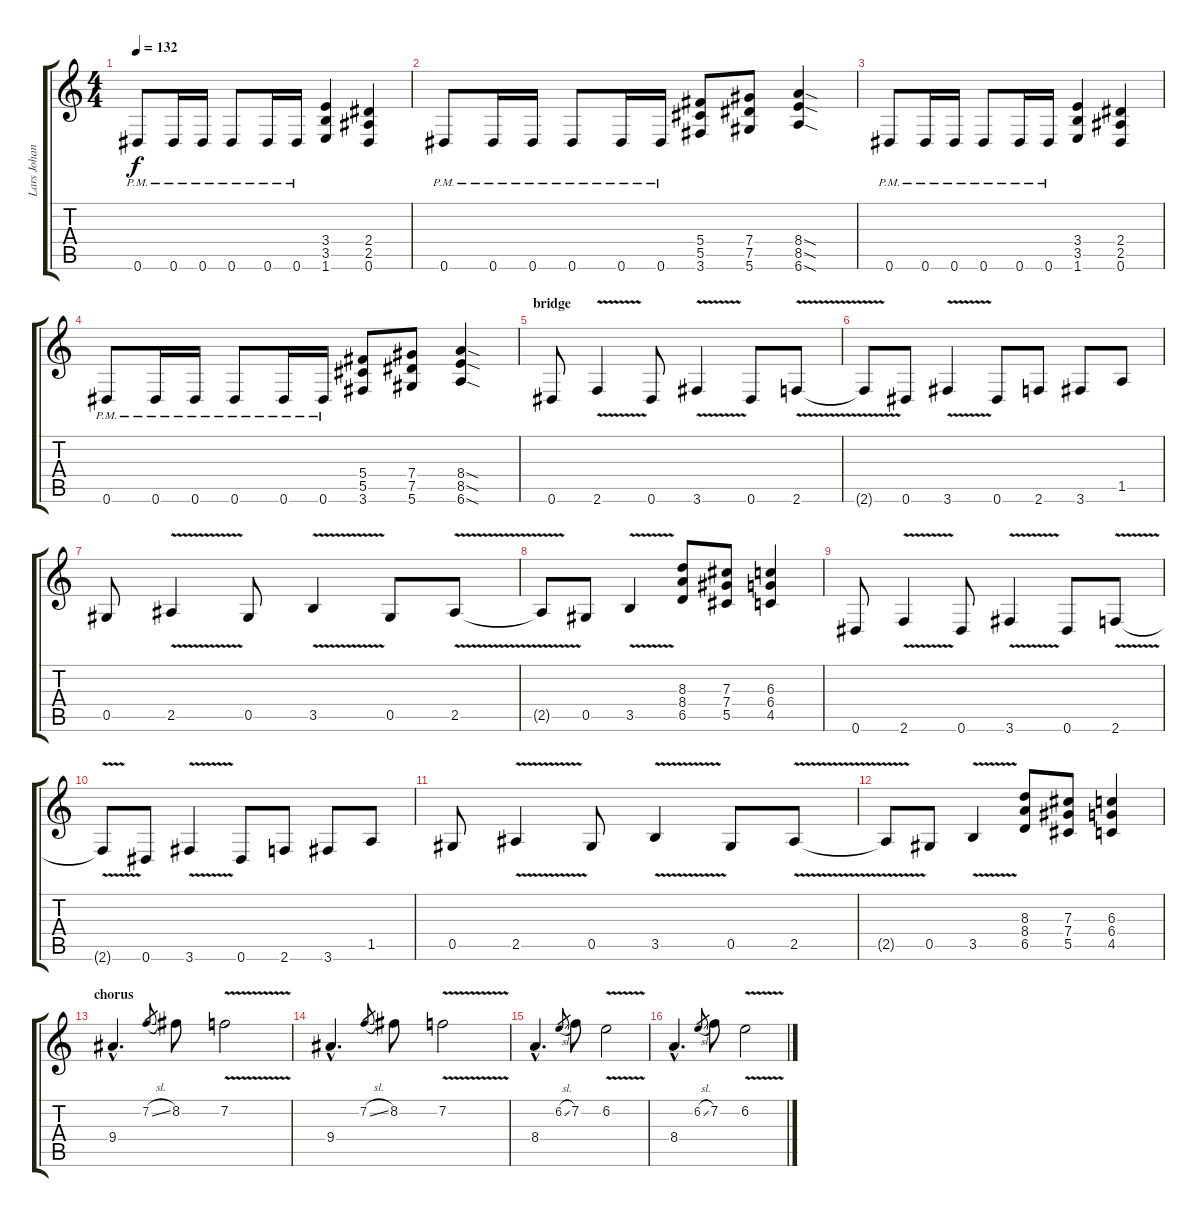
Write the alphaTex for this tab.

\track ("Lars Johansson" "Lars Johan") {instrument distortionguitar}
\staff {score tabs}
\tuning (Eb4 Bb3 Gb3 Db3 Ab2 Eb2) {hide}
\ts (4 4)
\tempo 132
\clef g2
\ks c
0.6{pm}.8{dy f} 0.6{pm}.16 0.6{pm}.16 0.6{pm}.8 0.6{pm}.16 0.6{pm}.16 (3.4 3.5 1.6).4 (2.4 2.5 0.6).4 |
0.6{pm}.8 0.6{pm}.16 0.6{pm}.16 0.6{pm}.8 0.6{pm}.16 0.6{pm}.16 (5.4 5.5 3.6).8 (7.4 7.5 5.6).8 (8.4{sod} 8.5{sod} 6.6{sod}).4 |
0.6{pm}.8 0.6{pm}.16 0.6{pm}.16 0.6{pm}.8 0.6{pm}.16 0.6{pm}.16 (3.4 3.5 1.6).4 (2.4 2.5 0.6).4 |
0.6{pm}.8 0.6{pm}.16 0.6{pm}.16 0.6{pm}.8 0.6{pm}.16 0.6{pm}.16 (5.4 5.5 3.6).8 (7.4 7.5 5.6).8 (8.4{sod} 8.5{sod} 6.6{sod}).4 |
\section ("" "bridge")
0.6.8 2.6{v}.4 0.6.8 3.6{v}.4 0.6.8 2.6{v}.8 |
2.6{t}.8 0.6.8 3.6{v}.4 0.6.8 2.6.8 3.6.8 1.5.8 |
0.5.8 2.5{v}.4 0.5.8 3.5{v}.4 0.5.8 2.5{v}.8 |
2.5{t}.8 0.5.8 3.5{v}.4 (8.3 8.4 6.5).8 (7.3 7.4 5.5).8 (6.3 6.4 4.5).4 |
0.6.8 2.6{v}.4 0.6.8 3.6{v}.4 0.6.8 2.6{v}.8 |
2.6{t}.8 0.6.8 3.6{v}.4 0.6.8 2.6.8 3.6.8 1.5.8 |
0.5.8 2.5{v}.4 0.5.8 3.5{v}.4 0.5.8 2.5{v}.8 |
2.5{t}.8 0.5.8 3.5{v}.4 (8.3 8.4 6.5).8 (7.3 7.4 5.5).8 (6.3 6.4 4.5).4 |
\section ("" "chorus")
9.4{hac}.4{d volume 10} 7.2{sl}.8{gr} 8.2.8 7.2{v}.2 |
9.4{hac}.4{d} 7.2{sl}.8{gr} 8.2.8 7.2{v}.2 |
8.4{hac}.4{d} 6.2{sl}.8{gr} 7.2.8 6.2{v}.2 |
8.4{hac}.4{d} 6.2{sl}.8{gr} 7.2.8 6.2{v}.2
